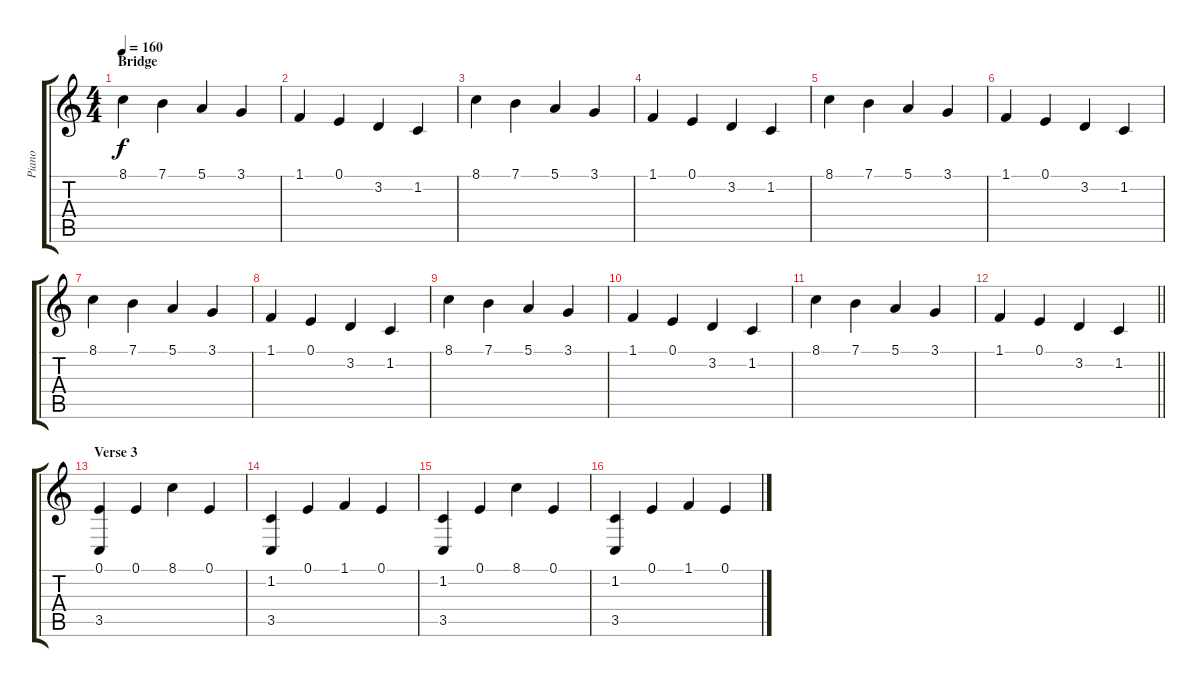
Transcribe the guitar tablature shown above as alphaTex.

\track ("Piano" "Piano") {instrument electricgrandpiano}
\staff {score tabs}
\tuning (E4 B3 G3 D3 A2 E2) {hide}
\ts (4 4)
\section ("" "Bridge")
\tempo 160
\clef g2
\ks c
8.1.4{dy f} 7.1.4 5.1.4 3.1.4 |
1.1.4 0.1.4 3.2.4 1.2.4 |
8.1.4 7.1.4 5.1.4 3.1.4 |
1.1.4 0.1.4 3.2.4 1.2.4 |
8.1.4 7.1.4 5.1.4 3.1.4 |
1.1.4 0.1.4 3.2.4 1.2.4 |
8.1.4 7.1.4 5.1.4 3.1.4 |
1.1.4 0.1.4 3.2.4 1.2.4 |
8.1.4 7.1.4 5.1.4 3.1.4 |
1.1.4 0.1.4 3.2.4 1.2.4 |
8.1.4 7.1.4 5.1.4 3.1.4 |
\barLineRight lightlight
1.1.4 0.1.4 3.2.4 1.2.4 |
\section ("" "Verse 3")
(0.1 3.5).4 0.1.4 8.1.4 0.1.4 |
(1.2 3.5).4 0.1.4 1.1.4 0.1.4 |
(1.2 3.5).4 0.1.4 8.1.4 0.1.4 |
(1.2 3.5).4 0.1.4 1.1.4 0.1.4
